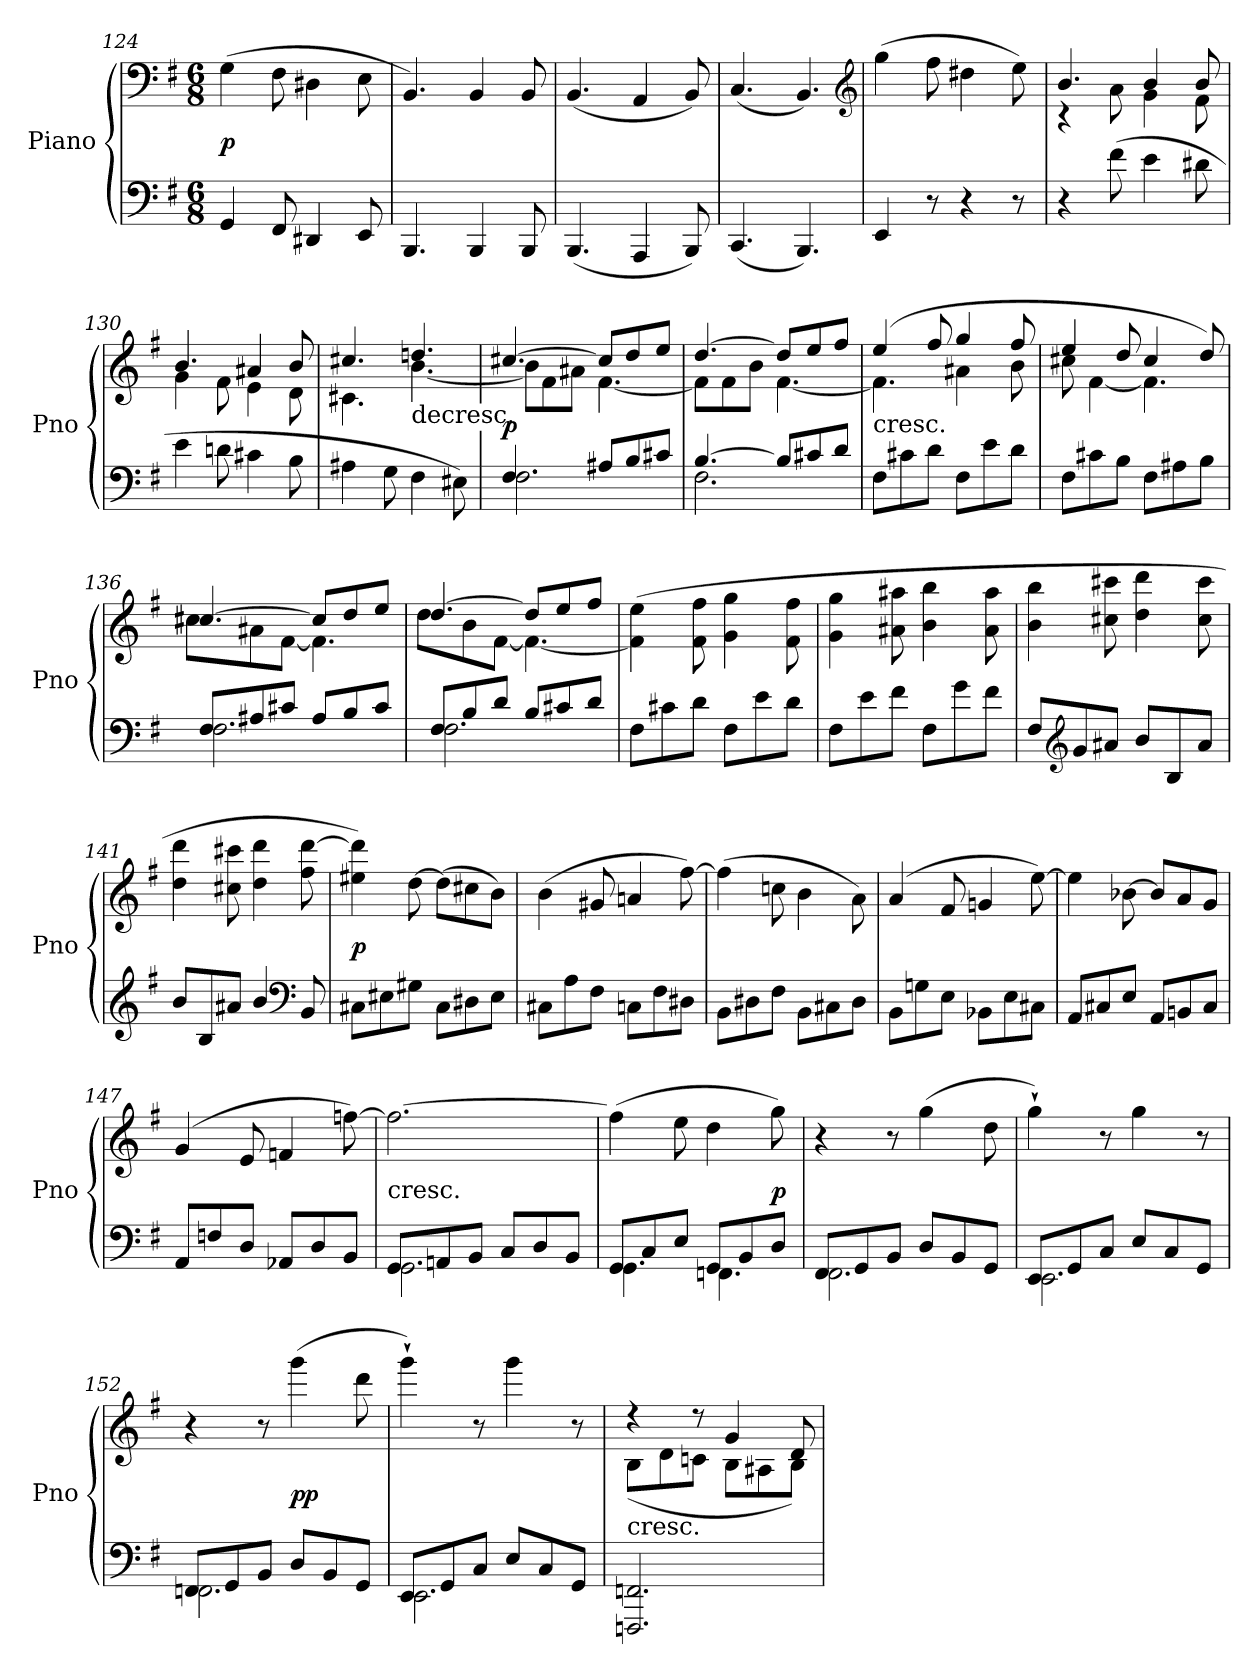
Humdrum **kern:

**kern	**kern	**dynam
*part1	*part1	*part1
*staff2	*staff1	*staff1/2
*I"Piano	*	*
*I'Pno	*	*
*clefF4	*clefF4	*
*k[f#]	*k[f#]	*
*M6/8	*M6/8	*
=124	=124	=124
4GG/	(4G\	p
8FF#/	8F#\	.
4DD#X/	4D#X\	.
8EE/	8E\	.
=125	=125	=125
4.BBB/	4.BB/)	.
4BBB/	4BB/	.
8BBB/	8BB/	.
=126	=126	=126
(4.BBB/	(4.BB/	.
4AAA/	4AA/	.
8BBB/)	8BB/)	.
=127	=127	=127
(4.CC/	(4.C/	.
4.BBB/)	4.BB/)	.
*	*clefG2	*
=128	=128	=128
4EE/	(4gg\	.
8r	8ff#\	.
4r	4dd#X\	.
8r	8ee\)	.
=129	=129	=129
*	*^	*
4r	4.b/	4r	.
(8f#\	.	8a\	.
4e\	4b/	4g\	.
8d#X\	8b/	8f#\	.
=130	=130	=130	=130
4e\	4.b/	4g\	.
8dn\	.	8f#\	.
4c#X\	4a#X/	4e\	.
8B\	8b/	8d\	.
=131	=131	=131	=131
4A#X\	4.cc#X/	4.c#X\	.
8G\	.	.	.
!	!LO:TX:c:t=decresc.	!	!
4F#\	4.ddn/	[4.b\	.
8E#X\)	.	.	.
=132	=132	=132	=132
*^	*	*	*
4.F#/	2.F#\	[4.cc#X/	8b\L]	p
.	.	.	8f#\	.
.	.	.	8a#X\J	.
8A#X/L	.	8cc#/L]	[4.f#\	.
8B/	.	8dd/	.	.
8c#X/J	.	8ee/J	.	.
=133	=133	=133	=133	=133
[4.B/	2.F#\	[4.dd/	8f#\L]	.
.	.	.	8f#\	.
.	.	.	8b\J	.
8B/L]	.	8dd/L]	[4.f#\	.
8c#X/	.	8ee/	.	.
8d/J	.	8ff#/J	.	.
*v	*v	*	*	*
=134	=134	=134	=134
!	!LO:TX:c:t=cresc.	!	!
8F#\L	(4ee/	4.f#\]	.
8c#X\	.	.	.
8d\J	8ff#/	.	.
8F#\L	4gg/	4a#X\	.
8e\	.	.	.
8d\J	8ff#/	8b\	.
=135	=135	=135	=135
8F#\L	4ee/	8cc#X\	.
8c#X\	.	[4f#\	.
8B\J	8dd/	.	.
8F#\L	4cc#/	4.f#\]	.
8A#X\	.	.	.
8B\J	8dd/)	.	.
=136	=136	=136	=136
*^	*	*	*
8F#/L	2.F#\	[4.cc#X/	8cc#X\L	.
8A#X/	.	.	8a#X\	.
8c#X/J	.	.	[8f#\J	.
8A#/L	.	8cc#/L]	4.f#\]	.
8B/	.	8dd/	.	.
8c#/J	.	8ee/J	.	.
=137	=137	=137	=137	=137
8F#/L	2.F#\	[4.dd/	8dd\L	.
8B/	.	.	8b\	.
8d/J	.	.	[8f#\J	.
8B/L	.	8dd/L]	4.f#\_	.
8c#X/	.	8ee/	.	.
8d/J	.	8ff#/J	.	.
*v	*v	*	*	*
*	*v	*v	*
=138	=138	=138
8F#\L	(4f#]\ 4ee\	.
8c#X\	.	.
8d\J	8f#\ 8ff#\	.
8F#\L	4g\ 4gg\	.
8e\	.	.
8d\J	8f#\ 8ff#\	.
=139	=139	=139
8F#\L	4g\ 4gg\	.
8e\	.	.
8f#\J	8a#X\ 8aa#X\	.
8F#\L	4b\ 4bb\	.
8g\	.	.
8f#\J	8a#\ 8aa#\	.
=140	=140	=140
8F#/L	4b\ 4bb\	.
*clefG2	*	*
8g/	.	.
8a#X/J	8cc#X\ 8ccc#X\	.
8b/L	4dd\ 4ddd\	.
8B/	.	.
8a#/J	8cc#\ 8ccc#\	.
=141	=141	=141
8b/L	4dd\ 4ddd\	.
8B/	.	.
8a#X/J	8cc#X\ 8ccc#X\	.
4b/	4dd\ 4ddd\	.
*clefF4	*	*
8BB/	8ff#\ [8ddd\	.
=142	=142	=142
8C#X\L	4ee#X\ 4ddd]\)	p
8E#X\	.	.
8G#X\J	[8dd\	.
8C#\L	(8dd\L]	.
8D#X\	8cc#X\	.
8E#\J	8b\J)	.
=143	=143	=143
8C#X\L	(4b\	.
8A\	.	.
8F#\J	8g#X/	.
8Cn\L	4an/	.
8F#\	.	.
8D#X\J	[8ff#\)	.
=144	=144	=144
8BB\L	(4ff#\]	.
8D#X\	.	.
8F#\J	8ccn\	.
8BB\L	4b\	.
8C#X\	.	.
8D#\J	8a\)	.
=145	=145	=145
8BB\L	(4a/	.
8Gn\	.	.
8E\J	8f#/	.
8BB-X\L	4gn/	.
8E\	.	.
8C#X\J	[8ee\)	.
=146	=146	=146
8AA/L	4ee\]	.
8C#X/	.	.
8E/J	[8b-X\	.
8AA/L	8b-/L]	.
8BBn/	8a/	.
8C#/J	8g/J	.
=147	=147	=147
8AA/L	(4g/	.
8Fn/	.	.
8D/J	8e/	.
8AA-X/L	4fn/	.
8D/	.	.
8BB/J	[8ffn\)	.
=148	=148	=148
*^	*	*
!	!	!LO:TX:c:t=cresc.	!
8GG/L	2.GG\	2.ff\_	.
8AAn/	.	.	.
8BB/J	.	.	.
8C/L	.	.	.
8D/	.	.	.
8BB/J	.	.	.
=149	=149	=149	=149
8GG/L	4.GG\	(4ff\]	.
8C/	.	.	.
8E/J	.	8ee\	.
8GG/L	4.FFn\	4dd\	.
8BB/	.	.	.
8D/J	.	8gg\)	p
=150	=150	=150	=150
8FF#/L	2.FF#\	4r	.
8GG/	.	.	.
8BB/J	.	8r	.
8D/L	.	(4gg\	.
8BB/	.	.	.
8GG/J	.	8dd\	.
=151	=151	=151	=151
8EE/L	2.EE\	4gg`\)	.
8GG/	.	.	.
8C/J	.	8r	.
8E/L	.	4gg\	.
8C/	.	.	.
8GG/J	.	8r	.
=152	=152	=152	=152
8FFn/L	2.FF\	4r	.
8GG/	.	.	.
8BB/J	.	8r	.
8D/L	.	(4ggg\	pp
8BB/	.	.	.
8GG/J	.	8ddd\	.
=153	=153	=153	=153
8EE/L	2.EE\	4ggg`\)	.
8GG/	.	.	.
8C/J	.	8r	.
8E/L	.	4ggg\	.
8C/	.	.	.
8GG/J	.	8r	.
*v	*v	*	*
=154	=154	=154
*	*^	*
!	!LO:TX:c:t=cresc.	!	!
2.FFFn/ 2.FFn/	4r	(8B\L	.
.	.	8d\	.
.	8r	8cn\J	.
.	4g/	8B\L	.
.	.	8A#X\	.
.	8d/	8B\J)	.
*	*v	*v	*
=	=	=
*-	*-	*-
